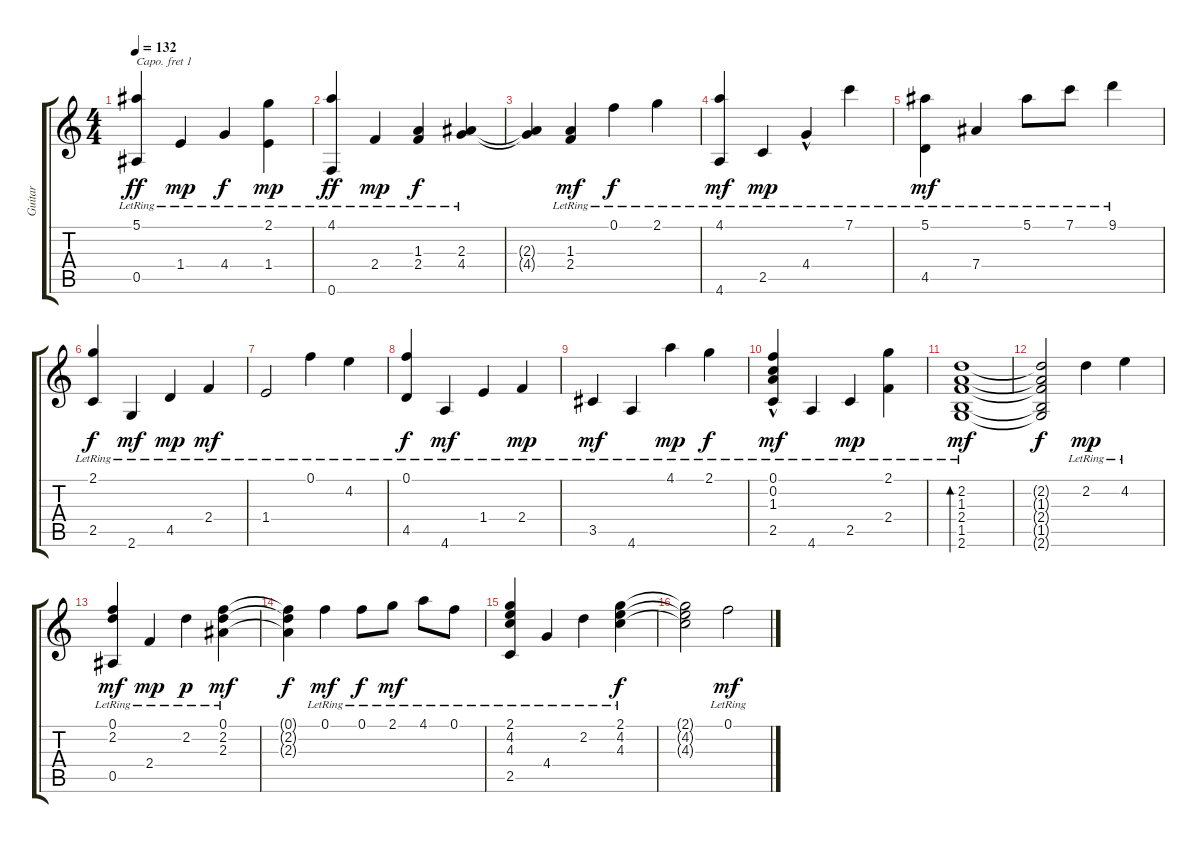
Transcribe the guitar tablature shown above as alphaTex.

\track ("Guitar" "Guitar") {instrument acousticguitarnylon}
\staff {score tabs}
\capo 1
\tuning (E4 B3 G3 D3 A2 E2) {hide}
\ts (4 4)
\tempo 132
\clef g2
\ks c
(5.1{lr} 0.5{lr}).4{dy ff} 1.4{lr}.4{dy mp} 4.4{lr}.4{dy f} (2.1{lr} 1.4{lr}).4{dy mp} |
(4.1{lr} 0.6{lr}).4{dy ff} 2.4{lr}.4{dy mp} (1.3{lr} 2.4{lr}).4{dy f} (2.3{lr} 4.4{lr}).4 |
(2.3{t} 4.4{t}).4 (1.3{lr} 2.4{lr}).4{dy mf} 0.1{lr}.4{dy f} 2.1{lr}.4 |
(4.1{lr} 4.6{lr}).4{dy mf} 2.5{lr}.4{dy mp} 4.4{hac lr}.4 7.1{lr}.4 |
(5.1{lr} 4.5{lr}).4{dy mf} 7.4{lr}.4 5.1{lr}.8 7.1{lr}.8 9.1{lr}.4 |
(2.1{lr} 2.5{lr}).4{dy f} 2.6{lr}.4{dy mf} 4.5{lr}.4{dy mp} 2.4{lr}.4{dy mf} |
1.4{lr}.2 0.1{lr}.4 4.2{lr}.4 |
(0.1{lr} 4.5{lr}).4{dy f} 4.6{lr}.4{dy mf} 1.4{lr}.4 2.4{lr}.4{dy mp} |
3.5{lr}.4{dy mf} 4.6{lr}.4 4.1{lr}.4{dy mp} 2.1{lr}.4{dy f} |
(0.1{lr} 0.2{lr} 1.3{hac lr} 2.5{lr}).4{dy mf} 4.6{lr}.4 2.5{lr}.4{dy mp} (2.1{lr} 2.4{lr}).4 |
(2.2{lr} 1.3{lr} 2.4{lr} 1.5{lr} 2.6{lr}).1{bd 240 dy mf} |
(2.2{t} 1.3{t} 2.4{t} 1.5{t} 2.6{t}).2{dy f} 2.2{lr}.4{dy mp} 4.2{lr}.4 |
(0.1{lr} 2.2{lr} 0.5{lr}).4{dy mf} 2.4{lr}.4{dy mp} 2.2{lr}.4{dy p} (0.1{lr} 2.2{lr} 2.3{lr}).4{dy mf} |
(0.1{t} 2.2{t} 2.3{t}).4{dy f} 0.1{lr}.4{dy mf} 0.1{lr}.8{dy f} 2.1{lr}.8{dy mf} 4.1{lr}.8 0.1{lr}.8 |
(2.1{lr} 4.2{lr} 4.3{lr} 2.5{lr}).4 4.4{lr}.4 2.2{lr}.4 (2.1{lr} 4.2{lr} 4.3{lr}).4{dy f} |
(2.1{t} 4.2{t} 4.3{t}).2 0.1{lr}.2{dy mf}
